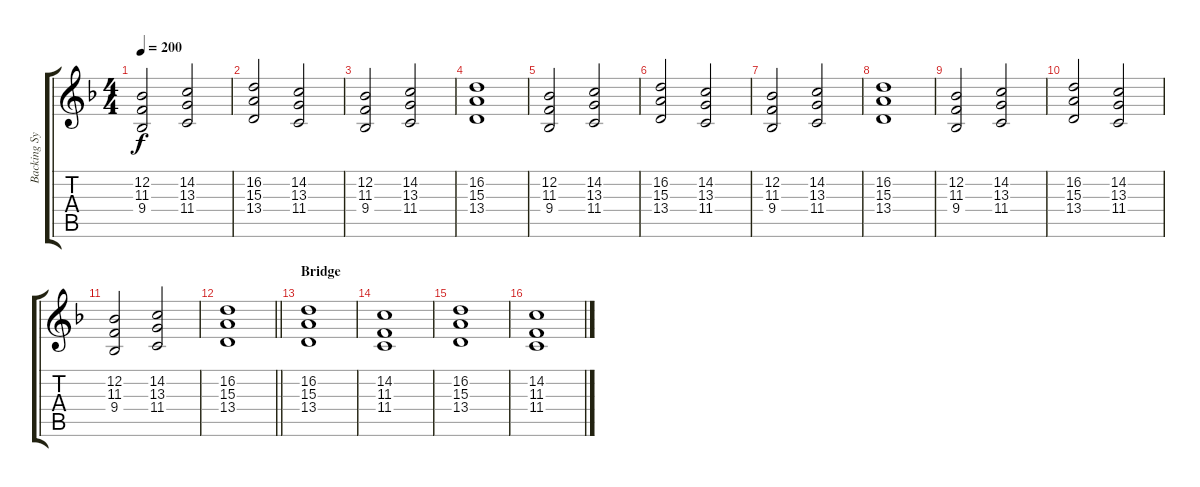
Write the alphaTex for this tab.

\track ("Backing Synth" "Backing Sy") {instrument synthstrings1}
\staff {score tabs}
\tuning (Eb4 Bb3 Gb3 Db3 Ab2 Eb2) {hide}
\ts (4 4)
\tempo 200
\clef g2
\ks dminor
(12.2 11.3 9.4).2{dy f} (14.2 13.3 11.4).2 |
(16.2 15.3 13.4).2 (14.2 13.3 11.4).2 |
(12.2 11.3 9.4).2 (14.2 13.3 11.4).2 |
(16.2 15.3 13.4).1 |
(12.2 11.3 9.4).2 (14.2 13.3 11.4).2 |
(16.2 15.3 13.4).2 (14.2 13.3 11.4).2 |
(12.2 11.3 9.4).2 (14.2 13.3 11.4).2 |
(16.2 15.3 13.4).1 |
(12.2 11.3 9.4).2 (14.2 13.3 11.4).2 |
(16.2 15.3 13.4).2 (14.2 13.3 11.4).2 |
(12.2 11.3 9.4).2 (14.2 13.3 11.4).2 |
\barLineRight lightlight
(16.2 15.3 13.4).1 |
\section ("" "Bridge")
(16.2 15.3 13.4).1 |
(14.2 11.3 11.4).1 |
(16.2 15.3 13.4).1 |
(14.2 11.3 11.4).1
